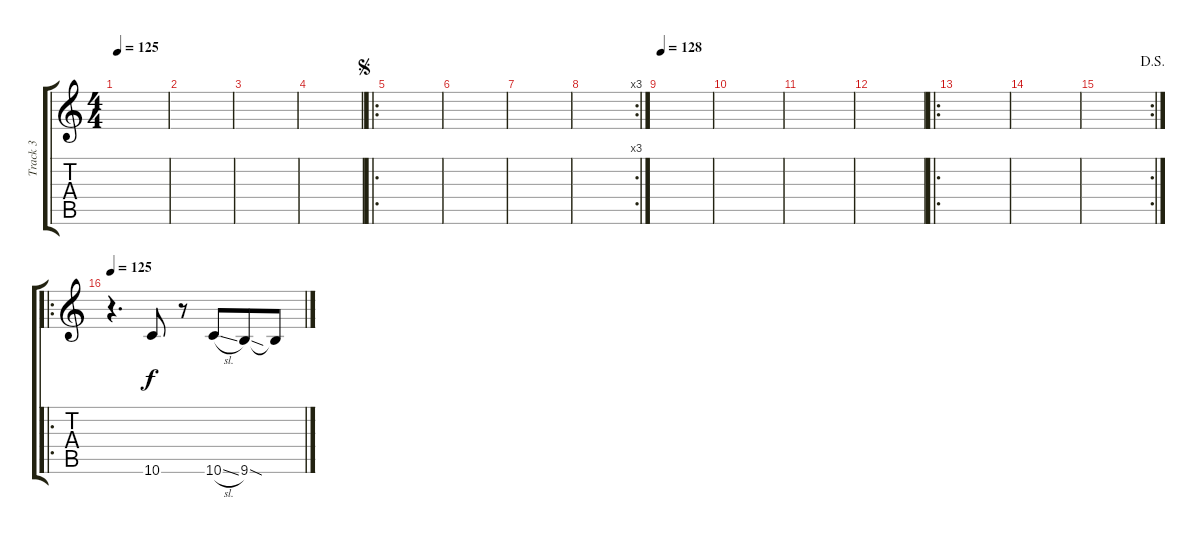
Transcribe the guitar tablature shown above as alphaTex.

\track ("Track 3" "Track 3") {instrument distortionguitar}
\staff {score tabs}
\tuning (D4 A3 F3 C3 G2 D2) {hide}
\ts (4 4)
\tempo 125
\clef g2
\ks c
|
|
|
|
\ro
\jump segno
|
|
|
\rc 3
|
\tempo 128
|
|
|
|
\ro
|
|
\rc 2
\jump dalsegno
|
\ro
\tempo 125
r.4{d} 10.6.8 r.8 10.6{sl}.8{beam merge} 9.6{sod}.8 9.6{t}.8
